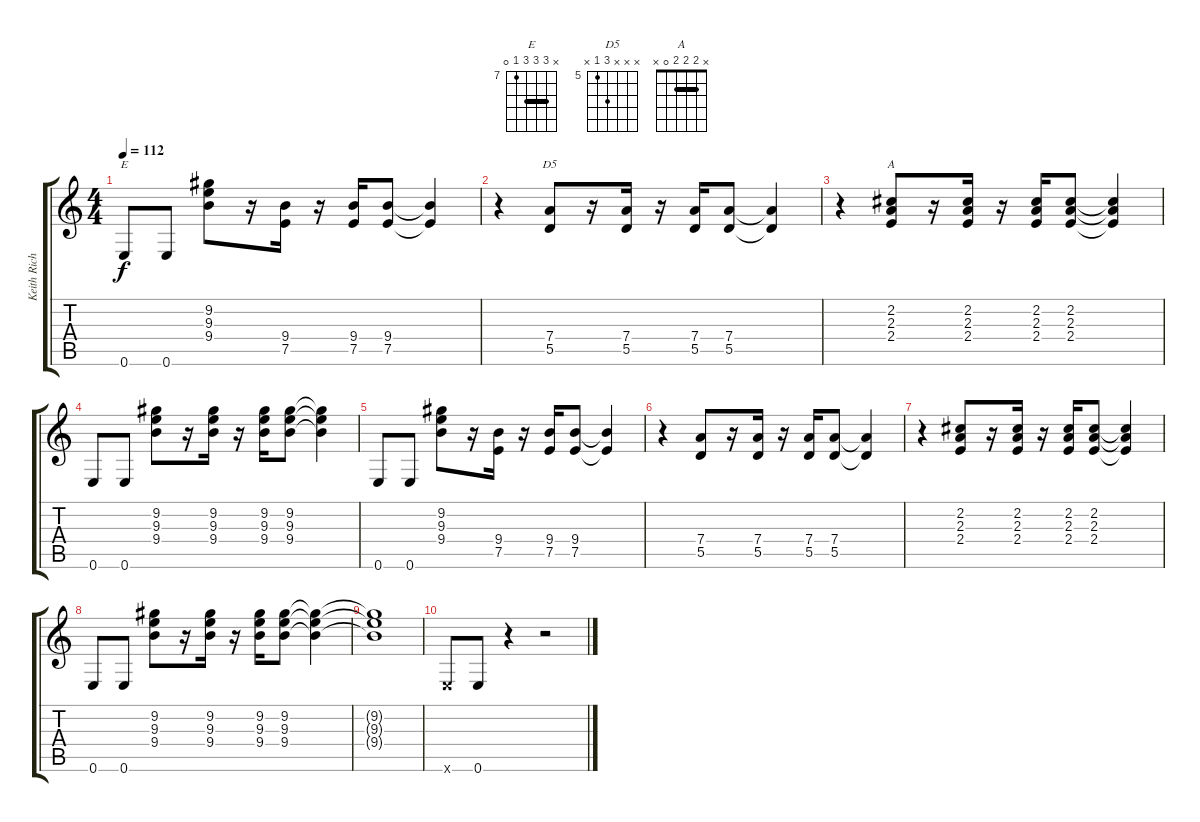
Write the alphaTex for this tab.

\track ("Keith Richards" "Keith Rich") {instrument overdrivenguitar}
\staff {score tabs}
\tuning (E4 B3 G3 D3 A2 E2) {hide}
\chord ("E" x 9 9 9 7 0) {firstfret 7 barre 9}
\chord ("D5" x x x 7 5 x) {firstfret 5}
\chord ("A" x 2 2 2 0 x) {barre 2}
\ts (4 4)
\tempo 112
\clef g2
\ks c
0.6.8{ch "E" dy f} 0.6.8 (9.2 9.3 9.4).8 r.16 (9.4 7.5).16 r.16 (9.4 7.5).16 (9.4 7.5).8 (9.4{t} 7.5{t}).4 |
r.4 (7.4 5.5).8{ch "D5"} r.16 (7.4 5.5).16 r.16 (7.4 5.5).16 (7.4 5.5).8 (7.4{t} 5.5{t}).4 |
r.4 (2.2 2.3 2.4).8{ch "A"} r.16 (2.2 2.3 2.4).16 r.16 (2.2 2.3 2.4).16 (2.2 2.3 2.4).8 (2.2{t} 2.3{t} 2.4{t}).4 |
0.6.8 0.6.8 (9.2 9.3 9.4).8 r.16 (9.2 9.3 9.4).16 r.16 (9.2 9.3 9.4).16 (9.2 9.3 9.4).8 (9.2{t} 9.3{t} 9.4{t}).4 |
0.6.8 0.6.8 (9.2 9.3 9.4).8 r.16 (9.4 7.5).16 r.16 (9.4 7.5).16 (9.4 7.5).8 (9.4{t} 7.5{t}).4 |
r.4 (7.4 5.5).8 r.16 (7.4 5.5).16 r.16 (7.4 5.5).16 (7.4 5.5).8 (7.4{t} 5.5{t}).4 |
r.4 (2.2 2.3 2.4).8 r.16 (2.2 2.3 2.4).16 r.16 (2.2 2.3 2.4).16 (2.2 2.3 2.4).8 (2.2{t} 2.3{t} 2.4{t}).4 |
0.6.8 0.6.8 (9.2 9.3 9.4).8 r.16 (9.2 9.3 9.4).16 r.16 (9.2 9.3 9.4).16 (9.2 9.3 9.4).8 (9.2{t} 9.3{t} 9.4{t}).4 |
(9.2{t} 9.3{t} 9.4{t}).1 |
0.6{x}.8 0.6.8 r.4 r.2
